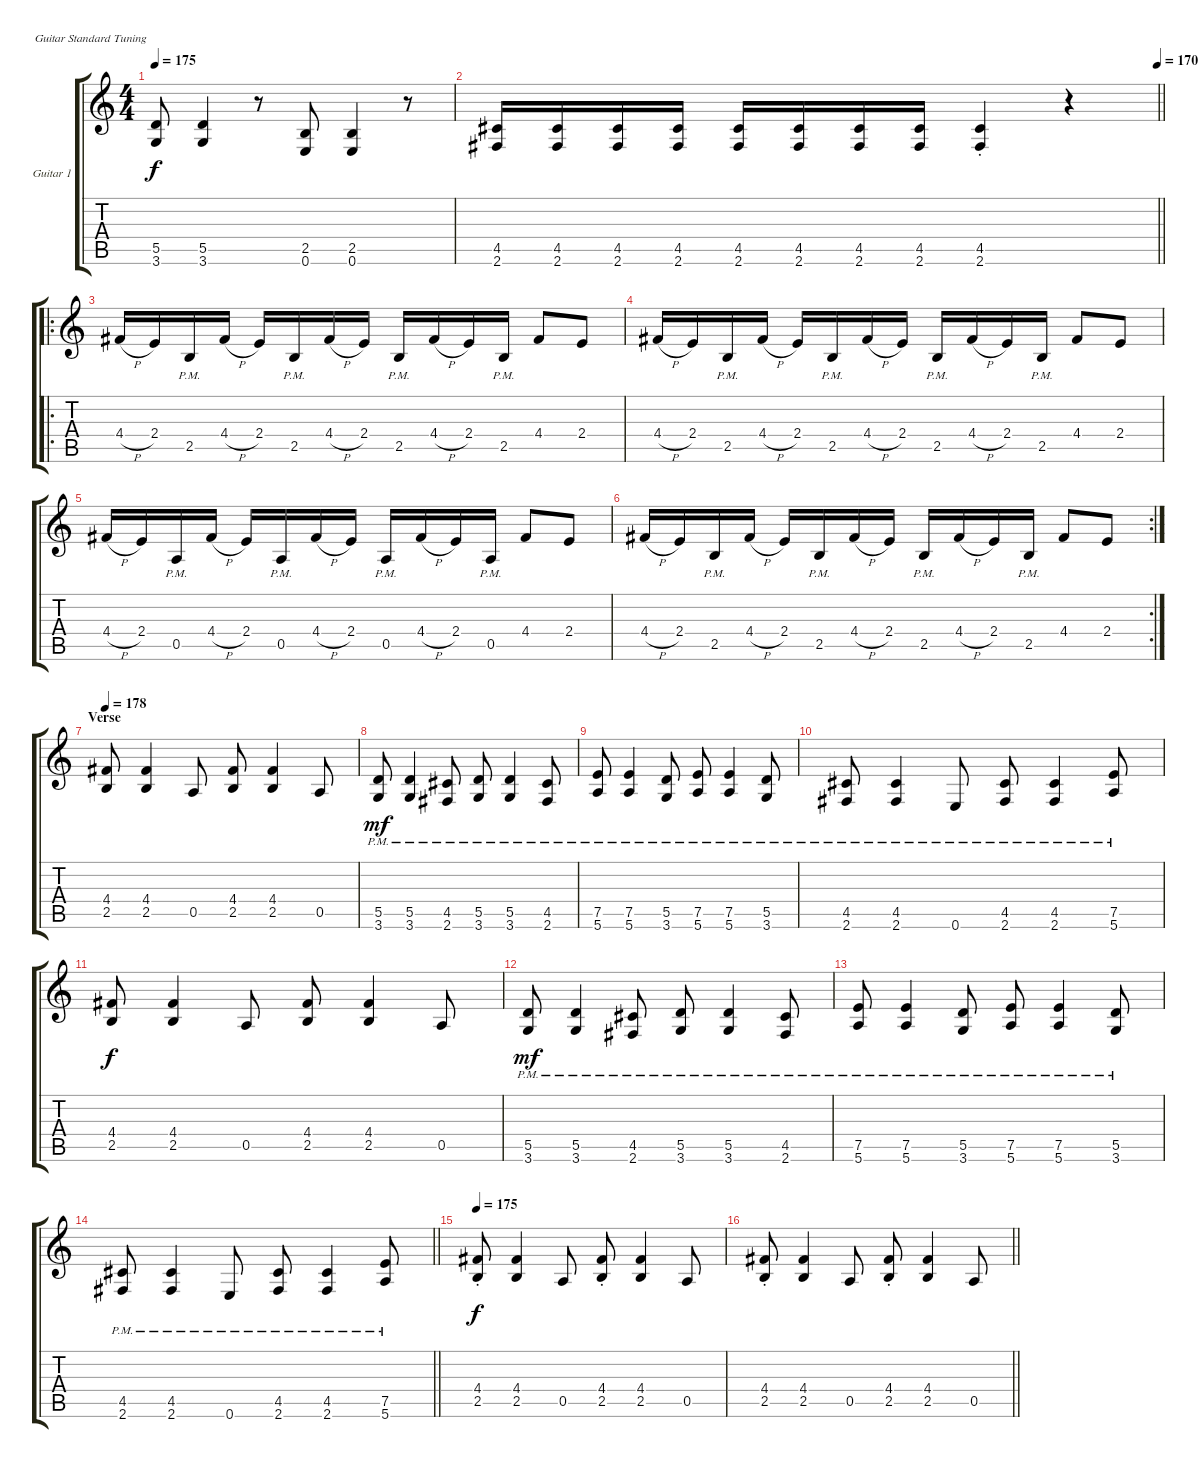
\bracketExtendMode groupsimilarinstruments
\firstSystemTrackNameOrientation horizontal
\otherSystemsTrackNameOrientation horizontal
\track ("Guitar 1" "Guitar 1") {instrument overdrivenguitar}
\staff {score tabs}
\tuning (E4 B3 G3 D3 A2 E2)
\ts (4 4)
\tempo 175
\clef g2
\ks c
(5.5 3.6).8{dy f} (5.5 3.6).4 r.8 (2.5 0.6).8 (2.5 0.6).4 r.8 |
\tempo (170 1)
\barLineRight lightlight
(4.5 2.6).16 (4.5 2.6).16 (4.5 2.6).16 (4.5 2.6).16 (4.5 2.6).16 (4.5 2.6).16 (4.5 2.6).16 (4.5 2.6).16 (4.5{st} 2.6{st}).4 r.4 |
\ro
4.4{h}.16 2.4.16 2.5{pm}.16 4.4{h}.16 2.4.16 2.5{pm}.16 4.4{h}.16 2.4.16 2.5{pm}.16 4.4{h}.16 2.4.16 2.5{pm}.16 4.4.8 2.4.8 |
4.4{h}.16 2.4.16 2.5{pm}.16 4.4{h}.16 2.4.16 2.5{pm}.16 4.4{h}.16 2.4.16 2.5{pm}.16 4.4{h}.16 2.4.16 2.5{pm}.16 4.4.8 2.4.8 |
4.4{h}.16 2.4.16 0.5{pm}.16 4.4{h}.16 2.4.16 0.5{pm}.16 4.4{h}.16 2.4.16 0.5{pm}.16 4.4{h}.16 2.4.16 0.5{pm}.16 4.4.8 2.4.8 |
\rc 2
4.4{h}.16 2.4.16 2.5{pm}.16 4.4{h}.16 2.4.16 2.5{pm}.16 4.4{h}.16 2.4.16 2.5{pm}.16 4.4{h}.16 2.4.16 2.5{pm}.16 4.4.8 2.4.8 |
\section ("" "Verse")
\tempo 178
(4.4 2.5).8 (4.4 2.5).4 0.5.8 (4.4 2.5).8 (4.4 2.5).4 0.5.8 |
(5.5{pm} 3.6{pm}).8{dy mf} (5.5{pm} 3.6{pm}).4 (4.5{pm} 2.6{pm}).8 (5.5{pm} 3.6{pm}).8 (5.5{pm} 3.6{pm}).4 (4.5{pm} 2.6{pm}).8 |
(7.5{pm} 5.6{pm}).8 (7.5{pm} 5.6{pm}).4 (5.5{pm} 3.6{pm}).8 (7.5{pm} 5.6{pm}).8 (7.5{pm} 5.6{pm}).4 (5.5{pm} 3.6{pm}).8 |
(4.5{pm} 2.6{pm}).8 (4.5{pm} 2.6{pm}).4 0.6{pm}.8 (4.5{pm} 2.6{pm}).8 (4.5{pm} 2.6{pm}).4 (7.5{pm} 5.6{pm}).8 |
(4.4 2.5).8{dy f} (4.4 2.5).4 0.5.8 (4.4 2.5).8 (4.4 2.5).4 0.5.8 |
(5.5{pm} 3.6{pm}).8{dy mf} (5.5{pm} 3.6{pm}).4 (4.5{pm} 2.6{pm}).8 (5.5{pm} 3.6{pm}).8 (5.5{pm} 3.6{pm}).4 (4.5{pm} 2.6{pm}).8 |
(7.5{pm} 5.6{pm}).8 (7.5{pm} 5.6{pm}).4 (5.5{pm} 3.6{pm}).8 (7.5{pm} 5.6{pm}).8 (7.5{pm} 5.6{pm}).4 (5.5{pm} 3.6{pm}).8 |
\barLineRight lightlight
(4.5{pm} 2.6{pm}).8 (4.5{pm} 2.6{pm}).4 0.6{pm}.8 (4.5{pm} 2.6{pm}).8 (4.5{pm} 2.6{pm}).4 (7.5{pm} 5.6{pm}).8 |
\tempo 175
(4.4{st} 2.5{st}).8{dy f} (4.4 2.5).4 0.5.8 (4.4{st} 2.5{st}).8 (4.4 2.5).4 0.5.8 |
\barLineRight lightlight
(4.4{st} 2.5{st}).8 (4.4 2.5).4 0.5.8 (4.4{st} 2.5{st}).8 (4.4 2.5).4 0.5.8
